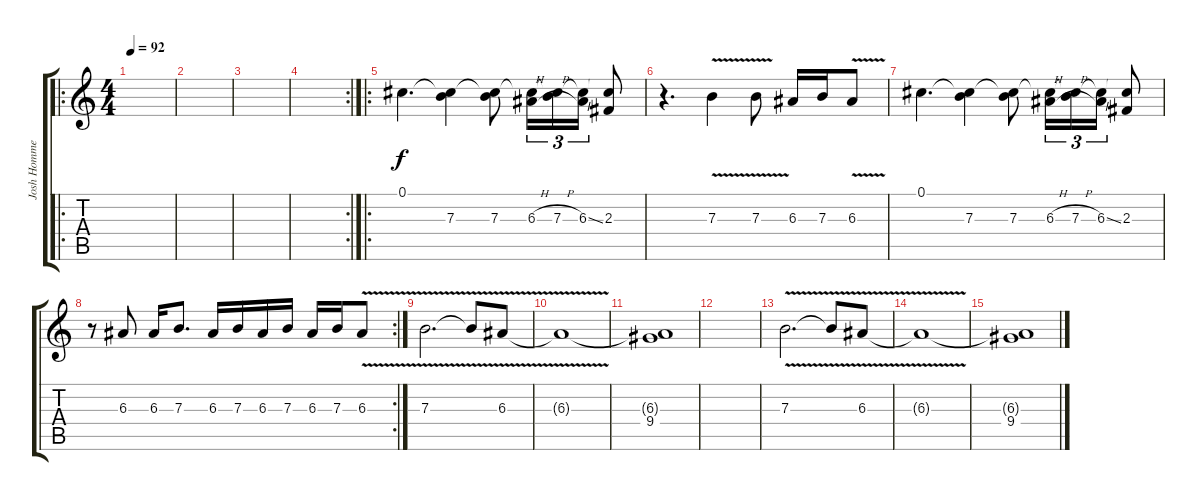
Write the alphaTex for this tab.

\track ("Josh Homme - Guitar 2" "Josh Homme") {instrument electricguitarclean}
\staff {score tabs}
\tuning (Db4 Gb3 E3 B2 Gb2 Db2) {hide}
\ro
\ts (4 4)
\tempo 92
\clef g2
\ks c
|
|
|
\rc 2
|
\ro
0.1.4{d} (0.1{t} 7.3).4 (0.1{t} 7.3).8 (0.1{t} 6.3{h}).16{tu (3 2)} (0.1{t} 7.3{h}).16{tu (3 2)} (0.1{t} 6.3{ss}).16{tu (3 2)} (0.1{t} 2.3).8 |
r.4{d} 7.3{v}.4 7.3{v}.8 6.3.16 7.3.16 6.3{v}.8 |
0.1.4{d} (0.1{t} 7.3).4 (0.1{t} 7.3).8 (0.1{t} 6.3{h}).16{tu (3 2)} (0.1{t} 7.3{h}).16{tu (3 2)} (0.1{t} 6.3{ss}).16{tu (3 2)} (0.1{t} 2.3).8 |
\rc 2
r.8 6.3.8 6.3.16 7.3.8{d} 6.3.16 7.3.16 6.3.16 7.3.16 6.3.16 7.3.16 6.3{v}.8 |
7.3{v}.2{d} 7.3{t}.8 6.3{v}.8 |
6.3{t}.1 |
(6.3{t} 9.4).1 |
|
7.3{v}.2{d} 7.3{t}.8 6.3{v}.8 |
6.3{t}.1 |
(6.3{t} 9.4).1
